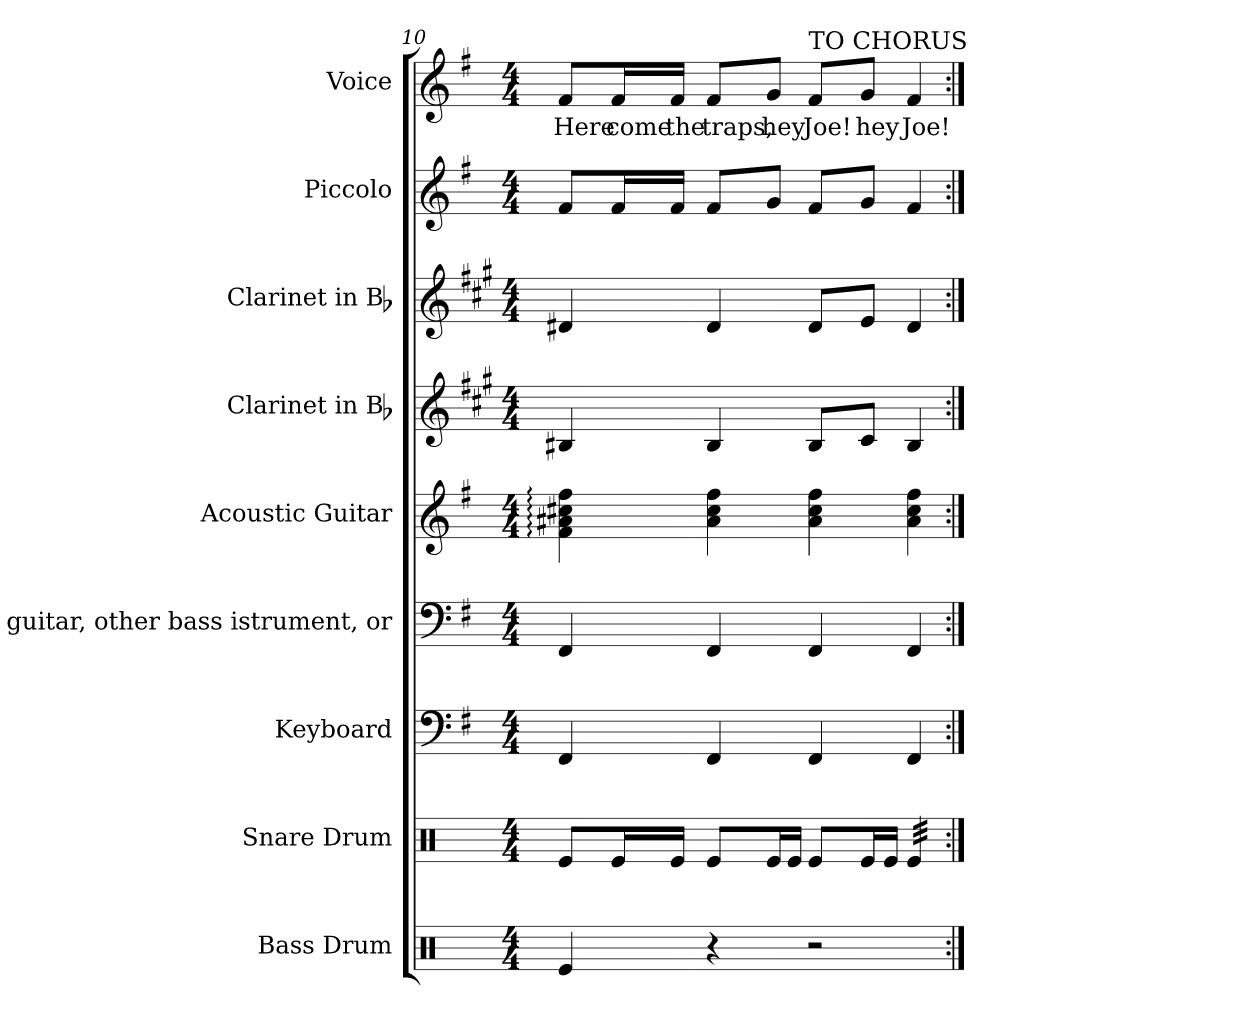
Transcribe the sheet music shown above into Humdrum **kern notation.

**kern	**kern	**kern	**kern	**kern	**kern	**kern	**kern	**kern	**text
*part9	*part8	*part7	*part6	*part5	*part4	*part3	*part2	*part1	*part1
*staff9	*staff8	*staff7	*staff6	*staff5	*staff4	*staff3	*staff2	*staff1	*staff1
*I"Bass Drum	*I"Snare Drum	*I"Keyboard	*I"Bass guitar, other bass istrument,   or	*I"Acoustic Guitar	*I"Clarinet in Bb	*I"Clarinet in Bb	*I"Piccolo	*I"Voice	*
*I'B. D.	*I'S. D.	*I'Kbd.	*I'Bass	*I'A. Gtr.	*I'Cl.	*I'Cl.	*I'Picc.	*I'Voice	*
!!LO:LB:g=z
*clefX	*clefX	*clefF4	*clefF4	*clefG2	*clefG2	*clefG2	*clefG2	*clefG2	*
*	*	*	*ITrd7c12	*ITrd7c12	*ITrd1c2	*ITrd1c2	*ITrd-7c-12	*	*
*k[]	*k[]	*k[f#]	*k[f#]	*k[f#]	*k[f#]	*k[f#]	*k[f#]	*k[f#]	*
*C:	*C:	*G:	*G:	*G:	*G:	*G:	*G:	*G:	*
*M4/4	*M4/4	*M4/4	*M4/4	*M4/4	*M4/4	*M4/4	*M4/4	*M4/4	*
=10	=10	=10	=10	=10	=10	=10	=10	=10	=10
!	!	!	!	!	!	!	!	!	!LO:LY:b:color=#000000
4Rei/	8Rei/L	4FF#i/	4FFF#i/	4F#i\: 4A#Xi: 4c#Xi: 4f#i:	4A#Xi/	4c#Xi/	8ff#i/L	8f#i/L	Here
!	!	!	!	!	!	!	!	!	!LO:LY:b:color=#000000
.	16Rei/L	.	.	.	.	.	16ff#i/L	16f#i/L	come
!	!	!	!	!	!	!	!	!	!LO:LY:b:color=#000000
.	16Rei/JJ	.	.	.	.	.	16ff#i/JJ	16f#i/JJ	the
!	!	!	!	!	!	!	!	!	!LO:LY:b:color=#000000
4r	8Rei/L	4FF#i/	4FFF#i/	4A#i\ 4c#i 4f#i	4A#i/	4c#i/	8ff#i/L	8f#i/L	traps,
!	!	!	!	!	!	!	!	!	!LO:LY:b:color=#000000
.	16Rei/L	.	.	.	.	.	8ggi/J	8gi/J	hey
.	16Rei/JJ	.	.	.	.	.	.	.	.
!	!	!	!	!	!	!	!	!LO:TX:a:t=TO CHORUS	!
!	!	!	!	!	!	!	!	!	!LO:LY:b:color=#000000
2r	8Rei/L	4FF#i/	4FFF#i/	4A#i\ 4c#i 4f#i	8A#i/L	8c#i/L	8ff#i/L	8f#i/L	Joe!
!	!	!	!	!	!	!	!	!	!LO:LY:b:color=#000000
.	16Rei/L	.	.	.	8Bi/J	8di/J	8ggi/J	8gi/J	hey
.	16Rei/JJ	.	.	.	.	.	.	.	.
!	!	!	!	!	!	!	!	!	!LO:LY:b:color=#000000
*	*tremolo	*	*	*	*	*	*	*	*
.	32Rei/LLL	4FF#i/	4FFF#i/	4A#i\ 4c#i 4f#i	4A#i/	4c#i/	4ff#i/	4f#i/	Joe!
.	32Rei/	.	.	.	.	.	.	.	.
.	32Rei/	.	.	.	.	.	.	.	.
.	32Rei/	.	.	.	.	.	.	.	.
.	32Rei/	.	.	.	.	.	.	.	.
.	32Rei/	.	.	.	.	.	.	.	.
.	32Rei/	.	.	.	.	.	.	.	.
.	32Rei/JJJ	.	.	.	.	.	.	.	.
*	*Xtremolo	*	*	*	*	*	*	*	*
=:|!	=:|!	=:|!	=:|!	=:|!	=:|!	=:|!	=:|!	=:|!	=:|!
*-	*-	*-	*-	*-	*-	*-	*-	*-	*-
